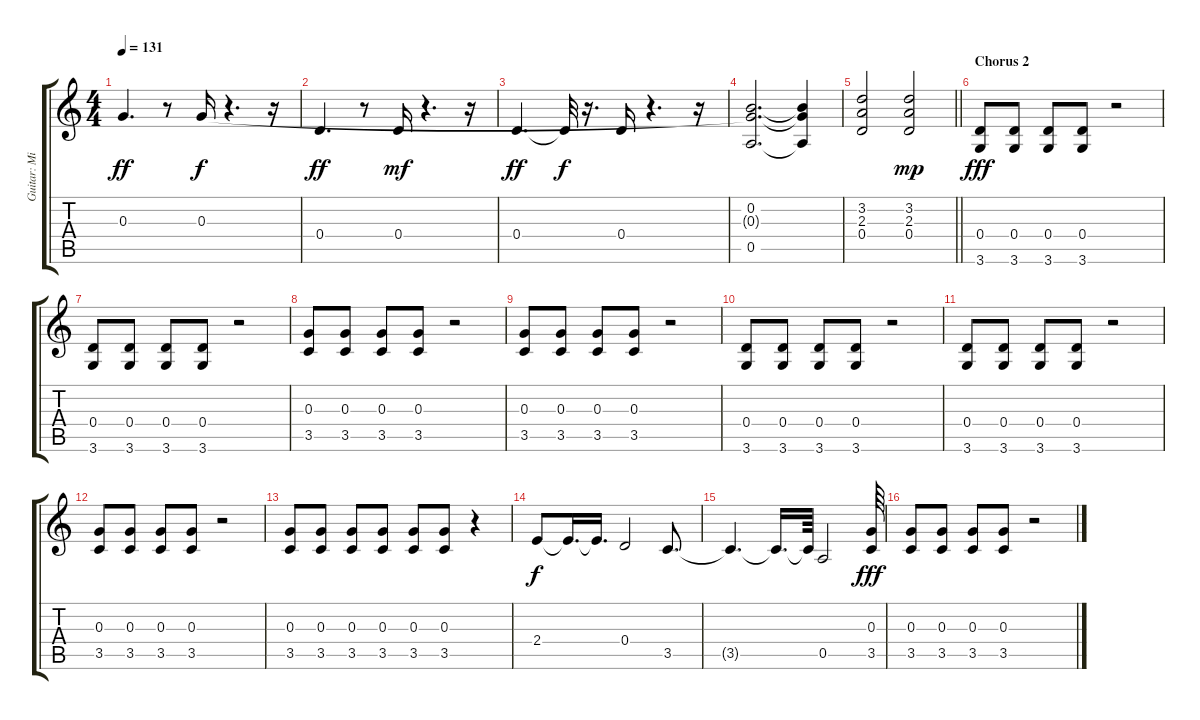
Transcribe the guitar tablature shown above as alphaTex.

\track ("Guitar: Mick Ralphs" "Guitar: Mi") {instrument electricguitarjazz}
\staff {score tabs}
\tuning (E4 B3 G3 D3 A2 E2) {hide}
\ts (4 4)
\tempo 131
\clef g2
\ks c
0.3.4{d dy ff} r.8 0.3.16{dy f} r.4{d} r.16 |
0.4.4{d dy ff} r.8 0.4.16{dy mf} r.4{d} r.16 |
0.4.4{d dy ff} 0.4{t}.32{dy f} r.16{d} 0.4.16 r.4{d} r.16 |
(0.2 0.3{t} 0.5).2{d} (0.2{t} 0.3{t} 0.5{t}).4 |
\barLineRight lightlight
(3.2 2.3 0.4).2 (3.2 2.3 0.4).2{dy mp} |
\section ("" "Chorus 2")
(0.4 3.6).8{dy fff} (0.4 3.6).8 (0.4 3.6).8 (0.4 3.6).8 r.2 |
(0.4 3.6).8 (0.4 3.6).8 (0.4 3.6).8 (0.4 3.6).8 r.2 |
(0.3 3.5).8 (0.3 3.5).8 (0.3 3.5).8 (0.3 3.5).8 r.2 |
(0.3 3.5).8 (0.3 3.5).8 (0.3 3.5).8 (0.3 3.5).8 r.2 |
(0.4 3.6).8 (0.4 3.6).8 (0.4 3.6).8 (0.4 3.6).8 r.2 |
(0.4 3.6).8 (0.4 3.6).8 (0.4 3.6).8 (0.4 3.6).8 r.2 |
(0.3 3.5).8 (0.3 3.5).8 (0.3 3.5).8 (0.3 3.5).8 r.2 |
(0.3 3.5).8 (0.3 3.5).8 (0.3 3.5).8 (0.3 3.5).8 (0.3 3.5).8 (0.3 3.5).8 r.4 |
2.4.8{dy f} 2.4{t}.16{d} 2.4{t}.16{d} 0.4.2 3.5.8{d} |
3.5{t}.4{d} 3.5{t}.16{d} 3.5{t}.64 0.5.2 (0.3 3.5).64{dy fff} |
(0.3 3.5).8 (0.3 3.5).8 (0.3 3.5).8 (0.3 3.5).8 r.2
